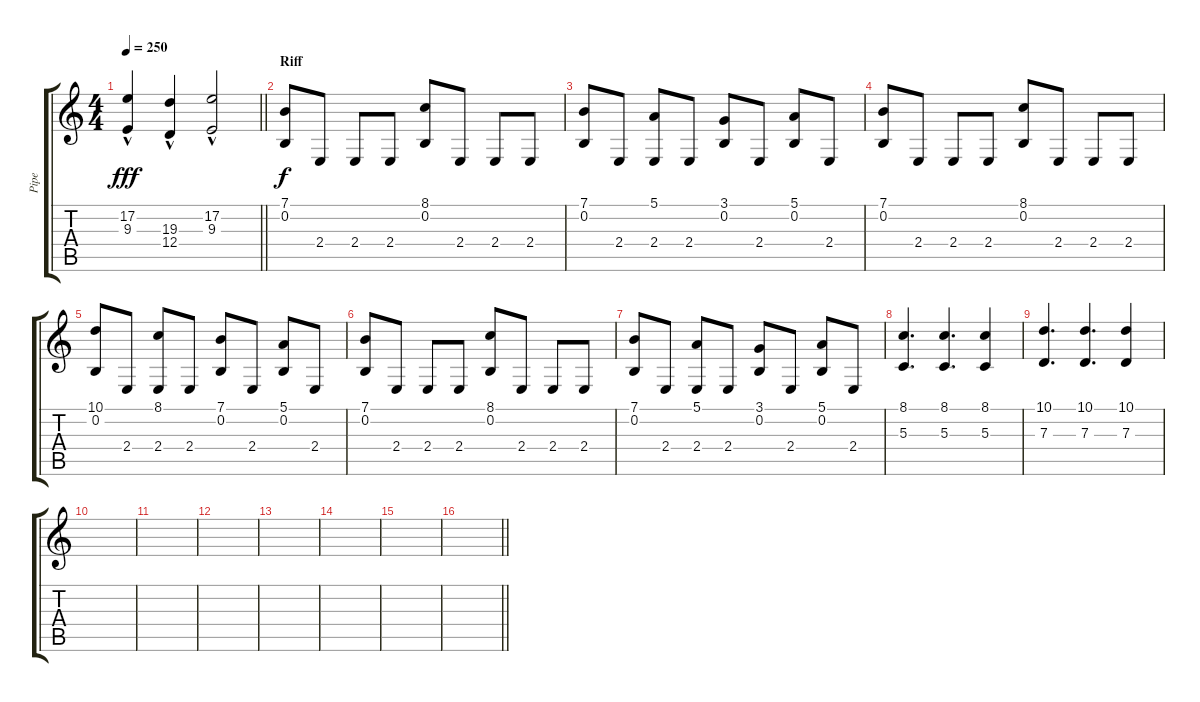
\track ("Pipe" "Pipe") {instrument flute}
\staff {score tabs}
\tuning (E4 B3 G3 D3 A2 E2) {hide}
\ts (4 4)
\tempo 250
\clef g2
\barLineRight lightlight
\ks c
(17.2{hac} 9.3{hac}).4{dy fff} (19.3{hac} 12.4{hac}).4 (17.2{hac} 9.3{hac}).2 |
\section ("" "Riff")
(7.1 0.2).8{dy f} 2.4.8 2.4.8 2.4.8 (8.1 0.2).8 2.4.8 2.4.8 2.4.8 |
(7.1 0.2).8 2.4.8 (5.1 2.4).8 2.4.8 (3.1 0.2).8 2.4.8 (5.1 0.2).8 2.4.8 |
(7.1 0.2).8 2.4.8 2.4.8 2.4.8 (8.1 0.2).8 2.4.8 2.4.8 2.4.8 |
(10.1 0.2).8 2.4.8 (8.1 2.4).8 2.4.8 (7.1 0.2).8 2.4.8 (5.1 0.2).8 2.4.8 |
(7.1 0.2).8 2.4.8 2.4.8 2.4.8 (8.1 0.2).8 2.4.8 2.4.8 2.4.8 |
(7.1 0.2).8 2.4.8 (5.1 2.4).8 2.4.8 (3.1 0.2).8 2.4.8 (5.1 0.2).8 2.4.8 |
(8.1 5.3).4{d} (8.1 5.3).4{d} (8.1 5.3).4 |
(10.1 7.3).4{d} (10.1 7.3).4{d} (10.1 7.3).4 |
|
|
|
|
|
|
\barLineRight lightlight
